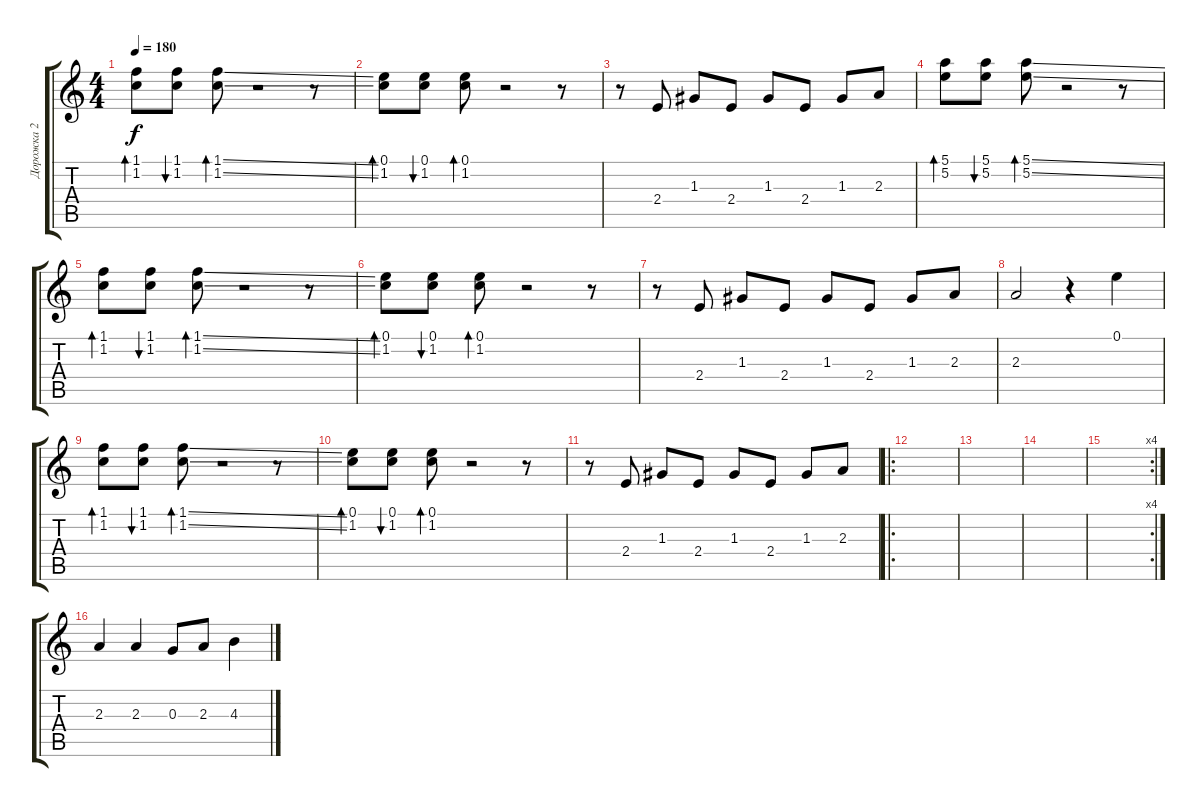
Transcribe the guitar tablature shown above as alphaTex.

\track ("Дорожка 2" "Дорожка 2") {instrument acousticguitarsteel}
\staff {score tabs}
\tuning (E4 B3 G3 D3 A2 E2) {hide}
\ts (4 4)
\tempo 180
\clef g2
\ks c
(1.1 1.2).8{bd 60 dy f} (1.1 1.2).8{bu 60} (1.1{ss} 1.2{ss}).8{bd 60} r.2 r.8 |
(0.1 1.2).8{bd 60} (0.1 1.2).8{bu 60} (0.1 1.2).8{bd 60} r.2 r.8 |
r.8 2.4.8 1.3.8 2.4.8 1.3.8 2.4.8 1.3.8 2.3.8 |
(5.1 5.2).8{bd 60} (5.1 5.2).8{bu 60} (5.1{ss} 5.2{ss}).8{bd 60} r.2 r.8 |
(1.1 1.2).8{bd 60} (1.1 1.2).8{bu 60} (1.1{ss} 1.2{ss}).8{bd 60} r.2 r.8 |
(0.1 1.2).8{bd 60} (0.1 1.2).8{bu 60} (0.1 1.2).8{bd 60} r.2 r.8 |
r.8 2.4.8 1.3.8 2.4.8 1.3.8 2.4.8 1.3.8 2.3.8 |
2.3.2 r.4 0.1.4 |
(1.1 1.2).8{bd 60} (1.1 1.2).8{bu 60} (1.1{ss} 1.2{ss}).8{bd 60} r.2 r.8 |
(0.1 1.2).8{bd 60} (0.1 1.2).8{bu 60} (0.1 1.2).8{bd 60} r.2 r.8 |
r.8 2.4.8 1.3.8 2.4.8 1.3.8 2.4.8 1.3.8 2.3.8 |
\ro
|
|
|
\rc 4
|
2.3.4 2.3.4 0.3.8 2.3.8 4.3.4
